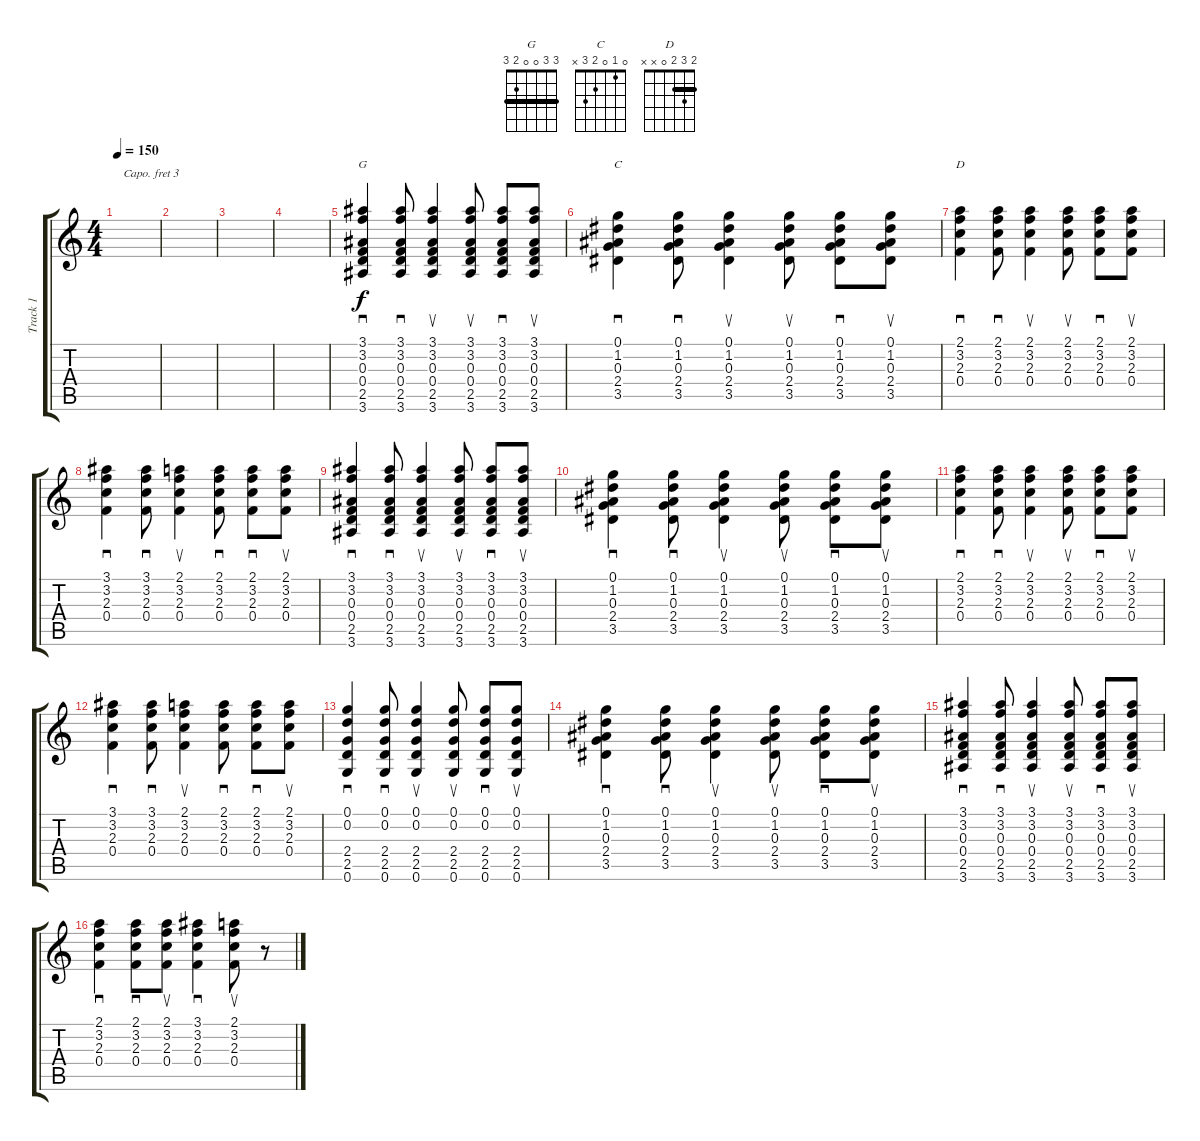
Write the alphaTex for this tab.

\track ("Track 1" "Track 1") {instrument acousticguitarsteel}
\staff {score tabs}
\capo 3
\tuning (E4 B3 G3 D3 A2 E2) {hide}
\chord ("G" 3 3 0 0 2 3) {barre 3}
\chord ("C" 0 1 0 2 3 x)
\chord ("D" 2 3 2 0 x x) {barre 2}
\ts (4 4)
\tempo 150
\clef g2
\ks c
|
|
|
|
(3.1 3.2 0.3 0.4 2.5 3.6).4{sd ch "G"} (3.1 3.2 0.3 0.4 2.5 3.6).8{sd} (3.1 3.2 0.3 0.4 2.5 3.6).4{su} (3.1 3.2 0.3 0.4 2.5 3.6).8{su} (3.1 3.2 0.3 0.4 2.5 3.6).8{sd} (3.1 3.2 0.3 0.4 2.5 3.6).8{su} |
(0.1 1.2 0.3 2.4 3.5).4{sd ch "C"} (0.1 1.2 0.3 2.4 3.5).8{sd} (0.1 1.2 0.3 2.4 3.5).4{su} (0.1 1.2 0.3 2.4 3.5).8{su} (0.1 1.2 0.3 2.4 3.5).8{sd} (0.1 1.2 0.3 2.4 3.5).8{su} |
(2.1 3.2 2.3 0.4).4{sd ch "D"} (2.1 3.2 2.3 0.4).8{sd} (2.1 3.2 2.3 0.4).4{su} (2.1 3.2 2.3 0.4).8{su} (2.1 3.2 2.3 0.4).8{sd} (2.1 3.2 2.3 0.4).8{su} |
(3.1 3.2 2.3 0.4).4{sd} (3.1 3.2 2.3 0.4).8{sd} (2.1 3.2 2.3 0.4).4{su} (2.1 3.2 2.3 0.4).8{sd} (2.1 3.2 2.3 0.4).8{sd} (2.1 3.2 2.3 0.4).8{su} |
(3.1 3.2 0.3 0.4 2.5 3.6).4{sd} (3.1 3.2 0.3 0.4 2.5 3.6).8{sd} (3.1 3.2 0.3 0.4 2.5 3.6).4{su} (3.1 3.2 0.3 0.4 2.5 3.6).8{su} (3.1 3.2 0.3 0.4 2.5 3.6).8{sd} (3.1 3.2 0.3 0.4 2.5 3.6).8{su} |
(0.1 1.2 0.3 2.4 3.5).4{sd} (0.1 1.2 0.3 2.4 3.5).8{sd} (0.1 1.2 0.3 2.4 3.5).4{su} (0.1 1.2 0.3 2.4 3.5).8{su} (0.1 1.2 0.3 2.4 3.5).8{sd} (0.1 1.2 0.3 2.4 3.5).8{su} |
(2.1 3.2 2.3 0.4).4{sd} (2.1 3.2 2.3 0.4).8{sd} (2.1 3.2 2.3 0.4).4{su} (2.1 3.2 2.3 0.4).8{su} (2.1 3.2 2.3 0.4).8{sd} (2.1 3.2 2.3 0.4).8{su} |
(3.1 3.2 2.3 0.4).4{sd} (3.1 3.2 2.3 0.4).8{sd} (2.1 3.2 2.3 0.4).4{su} (2.1 3.2 2.3 0.4).8{sd} (2.1 3.2 2.3 0.4).8{sd} (2.1 3.2 2.3 0.4).8{su} |
(0.1 0.2 2.4 2.5 0.6).4{sd} (0.1 0.2 2.4 2.5 0.6).8{sd} (0.1 0.2 2.4 2.5 0.6).4{su} (0.1 0.2 2.4 2.5 0.6).8{su} (0.1 0.2 2.4 2.5 0.6).8{sd} (0.1 0.2 2.4 2.5 0.6).8{su} |
(0.1 1.2 0.3 2.4 3.5).4{sd} (0.1 1.2 0.3 2.4 3.5).8{sd} (0.1 1.2 0.3 2.4 3.5).4{su} (0.1 1.2 0.3 2.4 3.5).8{su} (0.1 1.2 0.3 2.4 3.5).8{sd} (0.1 1.2 0.3 2.4 3.5).8{su} |
(3.1 3.2 0.3 0.4 2.5 3.6).4{sd} (3.1 3.2 0.3 0.4 2.5 3.6).8{sd} (3.1 3.2 0.3 0.4 2.5 3.6).4{su} (3.1 3.2 0.3 0.4 2.5 3.6).8{su} (3.1 3.2 0.3 0.4 2.5 3.6).8{sd} (3.1 3.2 0.3 0.4 2.5 3.6).8{su} |
(2.1 3.2 2.3 0.4).4{sd} (2.1 3.2 2.3 0.4).8{sd} (2.1 3.2 2.3 0.4).8{su} (3.1 3.2 2.3 0.4).4{sd} (2.1 3.2 2.3 0.4).8{su} r.8
